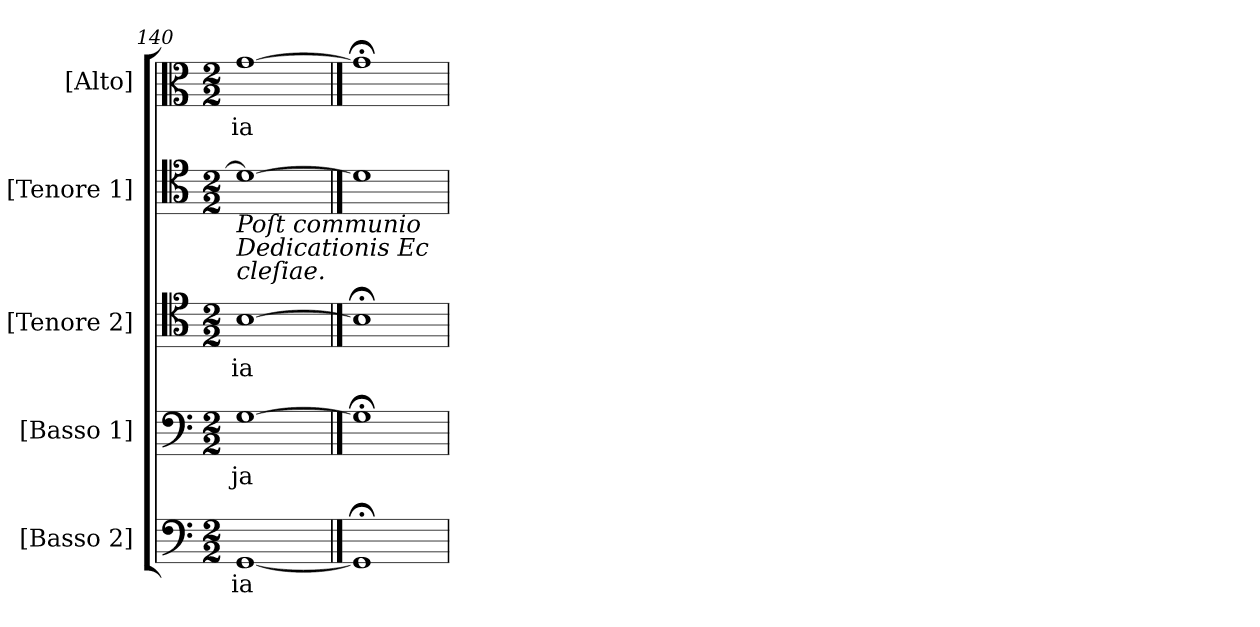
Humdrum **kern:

**kern	**text	**kern	**text	**kern	**text	**kern	**kern	**text
*part5	*part5	*part4	*part4	*part3	*part3	*part2	*part1	*part1
*staff5	*staff5	*staff4	*staff4	*staff3	*staff3	*staff2	*staff1	*staff1
*I"[Basso 2]	*	*I"[Basso 1]	*	*I"[Tenore 2]	*	*I"[Tenore 1]	*I"[Alto]	*
*I'B. 2	*	*I'B. 1	*	*I'T. 2	*	*I'T. 1	*I'A.	*
*clefF4	*	*clefF4	*	*clefC4	*	*clefC4	*clefC3	*
*k[]	*	*k[]	*	*k[]	*	*k[]	*k[]	*
*M2/2	*	*M2/2	*	*M2/2	*	*M2/2	*M2/2	*
=140	=140	=140	=140	=140	=140	=140	=140	=140
!	!	!	!	!	!	!LO:TX:b:i:t=Poſt communio \nDedicationis Ec\ncleſiae.	!	!
!	!LO:LY:i	!	!	!	!LO:LY:i	!	!	!LO:LY:i
[1GG/	-ia	[1G\	-ja	[1B\	-ia	1d\_	[1g\	-ia
==141	==141	==141	==141	==141	==141	==141	==141	==141
1GG;<;/]	.	1G;<;\]	.	1B;<;\]	.	1d\]	1g;<;\]	.
=	=	=	=	=	=	=	=	=
*-	*-	*-	*-	*-	*-	*-	*-	*-
